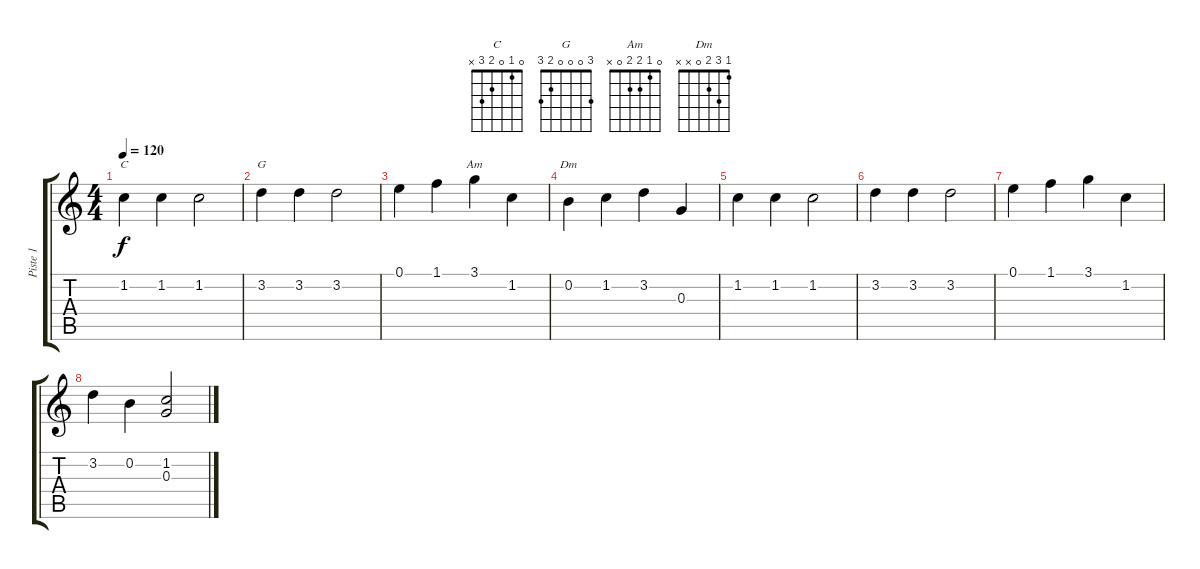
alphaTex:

\track ("Piste 1" "Piste 1") {instrument acousticguitarsteel}
\staff {score tabs}
\tuning (E4 B3 G3 D3 A2 E2) {hide}
\chord ("C" 0 1 0 2 3 x)
\chord ("G" 3 0 0 0 2 3)
\chord ("Am" 0 1 2 2 0 x)
\chord ("Dm" 1 3 2 0 x x)
\ts (4 4)
\tempo 120
\clef g2
\ks c
1.2.4{ch "C" dy f instrument acousticguitarsteel} 1.2.4 1.2.2 |
3.2.4{ch "G"} 3.2.4 3.2.2 |
0.1.4 1.1.4 3.1.4{ch "Am"} 1.2.4 |
0.2.4{ch "Dm"} 1.2.4 3.2.4 0.3.4 |
1.2.4 1.2.4 1.2.2 |
3.2.4 3.2.4 3.2.2 |
0.1.4 1.1.4 3.1.4 1.2.4 |
3.2.4 0.2.4 (1.2 0.3).2
